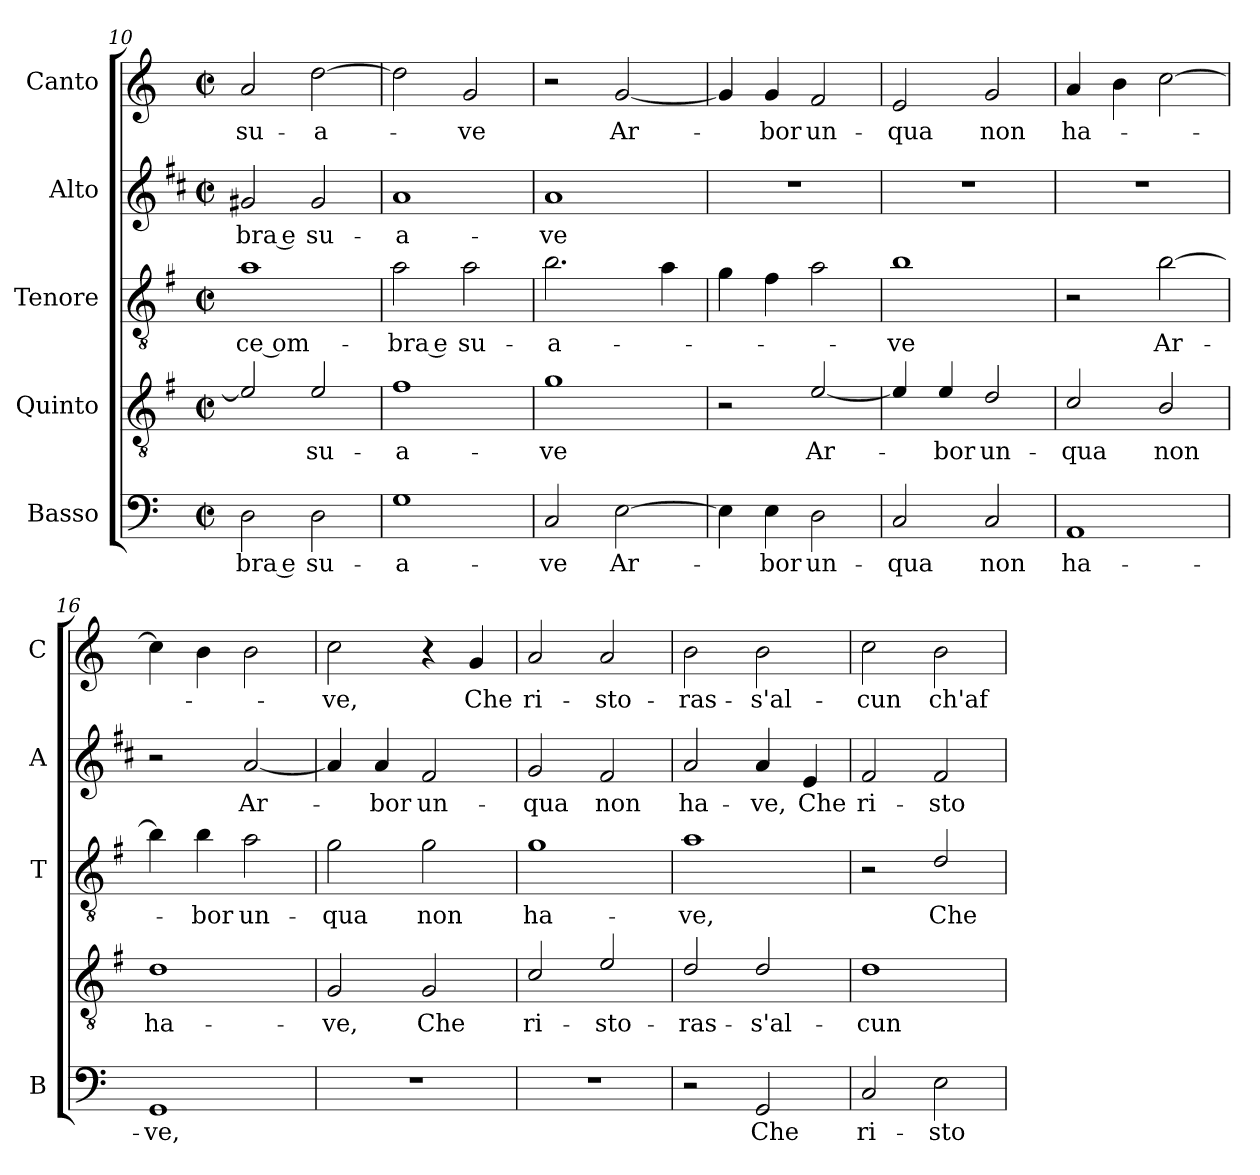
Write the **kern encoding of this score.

**kern	**text	**kern	**text	**kern	**text	**kern	**text	**kern	**text
*part5	*part5	*part4	*part4	*part3	*part3	*part2	*part2	*part1	*part1
*staff5	*staff5	*staff4	*staff4	*staff3	*staff3	*staff2	*staff2	*staff1	*staff1
*I"Basso	*	*I"Quinto	*	*I"Tenore	*	*I"Alto	*	*I"Canto	*
*I'B	*	*	*	*I'T	*	*I'A	*	*I'C	*
*clefF4	*	*clefGv2	*	*clefGv2	*	*clefG2	*	*clefG2	*
*	*	*ITrd4c7	*	*ITrd4c7	*	*ITrd1c2	*	*	*
*k[]	*	*k[]	*	*k[]	*	*k[]	*	*k[]	*
*C:	*	*C:	*	*C:	*	*C:	*	*C:	*
*M2/2	*	*M2/2	*	*M2/2	*	*M2/2	*	*M2/2	*
*met(c|)	*	*met(c|)	*	*met(c|)	*	*met(c|)	*	*met(c|)	*
=10	=10	=10	=10	=10	=10	=10	=10	=10	=10
!	!LO:LY:b	!	!	!	!	!	!	!	!
!	!	!	!	!	!LO:LY:b	!	!	!	!
!	!	!	!	!	!	!	!LO:LY:b	!	!
!	!	!	!	!	!	!	!	!	!LO:LY:b
2D\	-bra e	2A/]	.	1d	-ce om-	2f#X/	-bra e	2a/	su-
!	!LO:LY:b	!	!	!	!	!	!	!	!
!	!	!	!LO:LY:b	!	!	!	!	!	!
!	!	!	!	!	!	!	!LO:LY:b	!	!
!	!	!	!	!	!	!	!	!	!LO:LY:b
2D\	su-	2A/	su-	.	.	2f#/	su-	[2dd\	-a-
=11	=11	=11	=11	=11	=11	=11	=11	=11	=11
!	!LO:LY:b	!	!	!	!	!	!	!	!
!	!	!	!LO:LY:b	!	!	!	!	!	!
!	!	!	!	!	!LO:LY:b	!	!	!	!
!	!	!	!	!	!	!	!LO:LY:b	!	!
1G	-a-	1B	-a-	2d\	-bra e	1g	-a-	2dd\]	.
!	!	!	!	!	!LO:LY:b	!	!	!	!
!	!	!	!	!	!	!	!	!	!LO:LY:b
.	.	.	.	2d\	su-	.	.	2g/	-ve
=12	=12	=12	=12	=12	=12	=12	=12	=12	=12
!	!LO:LY:b	!	!	!	!	!	!	!	!
!	!	!	!LO:LY:b	!	!	!	!	!	!
!	!	!	!	!	!LO:LY:b	!	!	!	!
!	!	!	!	!	!	!	!LO:LY:b	!	!
2C/	-ve	1c	-ve	2.e\	-a-	1g	-ve	2r	.
!	!LO:LY:b	!	!	!	!	!	!	!	!
!	!	!	!	!	!	!	!	!	!LO:LY:b
[2E\	Ar-	.	.	.	.	.	.	[2g/	Ar-
.	.	.	.	4d\	.	.	.	.	.
=13	=13	=13	=13	=13	=13	=13	=13	=13	=13
4E\]	.	2r	.	4c\	.	1r	.	4g/]	.
!	!LO:LY:b	!	!	!	!	!	!	!	!
!	!	!	!	!	!	!	!	!	!LO:LY:b
4E\	-bor	.	.	4B\	.	.	.	4g/	-bor
!	!LO:LY:b	!	!	!	!	!	!	!	!
!	!	!	!LO:LY:b	!	!	!	!	!	!
!	!	!	!	!	!	!	!	!	!LO:LY:b
2D\	un-	[2A/	Ar-	2d\	.	.	.	2f/	un-
=14	=14	=14	=14	=14	=14	=14	=14	=14	=14
!	!LO:LY:b	!	!	!	!	!	!	!	!
!	!	!	!	!	!LO:LY:b	!	!	!	!
!	!	!	!	!	!	!	!	!	!LO:LY:b
2C/	-qua	4A/]	.	1e	-ve	1r	.	2e/	-qua
!	!	!	!LO:LY:b	!	!	!	!	!	!
.	.	4A/	-bor	.	.	.	.	.	.
!	!LO:LY:b	!	!	!	!	!	!	!	!
!	!	!	!LO:LY:b	!	!	!	!	!	!
!	!	!	!	!	!	!	!	!	!LO:LY:b
2C/	non	2G/	un-	.	.	.	.	2g/	non
=15	=15	=15	=15	=15	=15	=15	=15	=15	=15
!	!LO:LY:b	!	!	!	!	!	!	!	!
!	!	!	!LO:LY:b	!	!	!	!	!	!
!	!	!	!	!	!	!	!	!	!LO:LY:b
1AA	ha-	2F/	-qua	2r	.	1r	.	4a/	ha-
.	.	.	.	.	.	.	.	4b\	.
!	!	!	!LO:LY:b	!	!	!	!	!	!
!	!	!	!	!	!LO:LY:b	!	!	!	!
.	.	2E/	non	[2e\	Ar-	.	.	[2cc\	.
!!LO:PB:g=z
=16	=16	=16	=16	=16	=16	=16	=16	=16	=16
!	!LO:LY:b	!	!	!	!	!	!	!	!
!	!	!	!LO:LY:b	!	!	!	!	!	!
1GG	-ve,	1G	ha-	4e\]	.	2r	.	4cc\]	.
!	!	!	!	!	!LO:LY:b	!	!	!	!
.	.	.	.	4e\	-bor	.	.	4b\	.
!	!	!	!	!	!LO:LY:b	!	!	!	!
!	!	!	!	!	!	!	!LO:LY:b	!	!
.	.	.	.	2d\	un-	[2g/	Ar-	2b\	.
=17	=17	=17	=17	=17	=17	=17	=17	=17	=17
!	!	!	!LO:LY:b	!	!	!	!	!	!
!	!	!	!	!	!LO:LY:b	!	!	!	!
!	!	!	!	!	!	!	!	!	!LO:LY:b
1r	.	2C/	-ve,	2c\	-qua	4g/]	.	2cc\	-ve,
!	!	!	!	!	!	!	!LO:LY:b	!	!
.	.	.	.	.	.	4g/	-bor	.	.
!	!	!	!LO:LY:b	!	!	!	!	!	!
!	!	!	!	!	!LO:LY:b	!	!	!	!
!	!	!	!	!	!	!	!LO:LY:b	!	!
.	.	2C/	Che	2c\	non	2e/	un-	4r	.
!	!	!	!	!	!	!	!	!	!LO:LY:b
.	.	.	.	.	.	.	.	4g/	Che
=18	=18	=18	=18	=18	=18	=18	=18	=18	=18
!	!	!	!LO:LY:b	!	!	!	!	!	!
!	!	!	!	!	!LO:LY:b	!	!	!	!
!	!	!	!	!	!	!	!LO:LY:b	!	!
!	!	!	!	!	!	!	!	!	!LO:LY:b
1r	.	2F/	ri-	1c	ha-	2f/	-qua	2a/	ri-
!	!	!	!LO:LY:b	!	!	!	!	!	!
!	!	!	!	!	!	!	!LO:LY:b	!	!
!	!	!	!	!	!	!	!	!	!LO:LY:b
.	.	2A/	-sto-	.	.	2e/	non	2a/	-sto-
=19	=19	=19	=19	=19	=19	=19	=19	=19	=19
!	!	!	!LO:LY:b	!	!	!	!	!	!
!	!	!	!	!	!LO:LY:b	!	!	!	!
!	!	!	!	!	!	!	!LO:LY:b	!	!
!	!	!	!	!	!	!	!	!	!LO:LY:b
2r	.	2G/	-ras-	1d	-ve,	2g/	ha-	2b\	-ras-
!	!LO:LY:b	!	!	!	!	!	!	!	!
!	!	!	!LO:LY:b	!	!	!	!	!	!
!	!	!	!	!	!	!	!LO:LY:b	!	!
!	!	!	!	!	!	!	!	!	!LO:LY:b
2GG/	Che	2G/	-s'al-	.	.	4g/	-ve,	2b\	-s'al-
!	!	!	!	!	!	!	!LO:LY:b	!	!
.	.	.	.	.	.	4d/	Che	.	.
=20	=20	=20	=20	=20	=20	=20	=20	=20	=20
!	!LO:LY:b	!	!	!	!	!	!	!	!
!	!	!	!LO:LY:b	!	!	!	!	!	!
!	!	!	!	!	!	!	!LO:LY:b	!	!
!	!	!	!	!	!	!	!	!	!LO:LY:b
2C/	ri-	1G	-cun	2r	.	2e/	ri-	2cc\	-cun
!	!LO:LY:b	!	!	!	!	!	!	!	!
!	!	!	!	!	!LO:LY:b	!	!	!	!
!	!	!	!	!	!	!	!LO:LY:b	!	!
!	!	!	!	!	!	!	!	!	!LO:LY:b
2E\	-sto-	.	.	2G/	Che	2e/	-sto-	2b\	ch'af-
=	=	=	=	=	=	=	=	=	=
*-	*-	*-	*-	*-	*-	*-	*-	*-	*-
